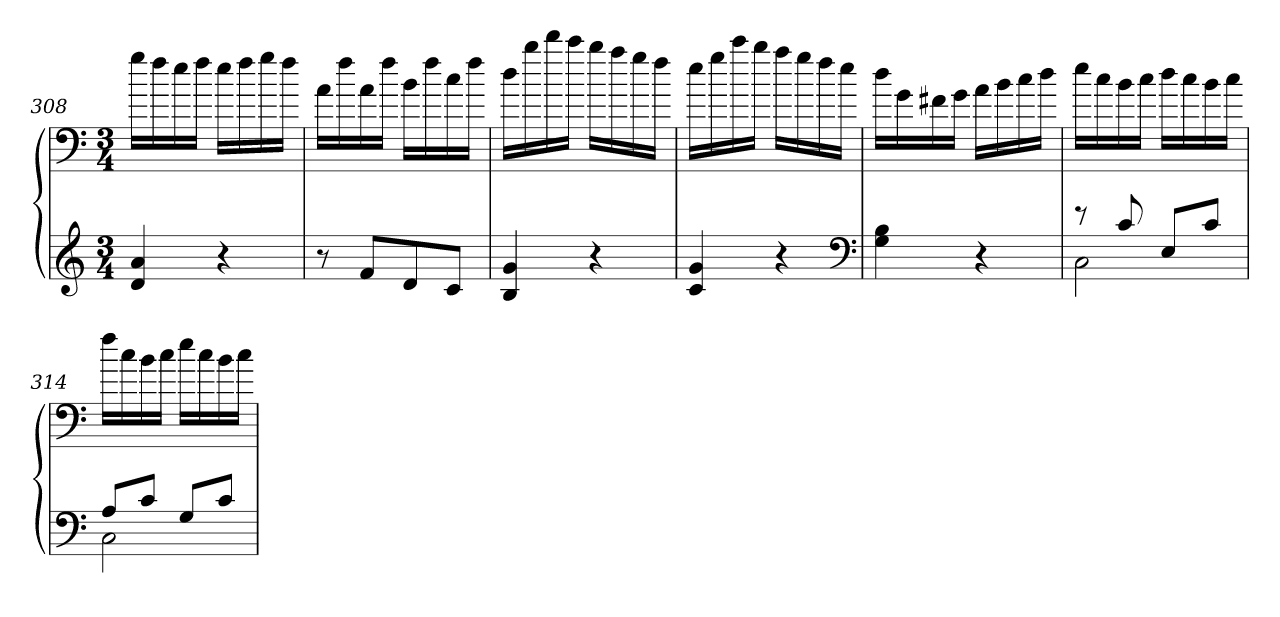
**kern	**kern
*part1	*part1
*staff2	*staff1
*clefG2	*clefF4
*k[]	*k[]
*C:	*C:
*M3/4	*M3/4
=308	=308
4d 4a	16ggLL
.	16ff
.	16ee
.	16ffJJ
4r	16eeLL
.	16ff
.	16gg
.	16ffJJ
=309	=309
8r	16aLL
.	16ff
8fL	16a
.	16ffJJ
8d	16bLL
.	16ff
8cJ	16cc
.	16ffJJ
=310	=310
4B 4g	16ddLL
.	16bb
.	16ddd
.	16cccJJ
4r	16bbLL
.	16aa
.	16gg
.	16ffJJ
=311	=311
4c 4g	16eeLL
.	16gg
.	16ccc
.	16bbJJ
4r	16aaLL
.	16gg
.	16ff
.	16eeJJ
*clefF4	*
=312	=312
4G 4B	16ddLL
.	16g
.	16f#X
.	16gJJ
4r	16aLL
.	16b
.	16cc
.	16ddJJ
=313	=313
*^	*
8r	2C	16eeLL
.	.	16cc
8c	.	16b
.	.	16ccJJ
8EL	.	16ddLL
.	.	16cc
8cJ	.	16b
.	.	16ccJJ
=314	=314	=314
8AL	2C	16ffLL
.	.	16cc
8cJ	.	16b
.	.	16ccJJ
8GL	.	16eeLL
.	.	16cc
8cJ	.	16b
.	.	16ccJJ
*v	*v	*
=	=
*-	*-
